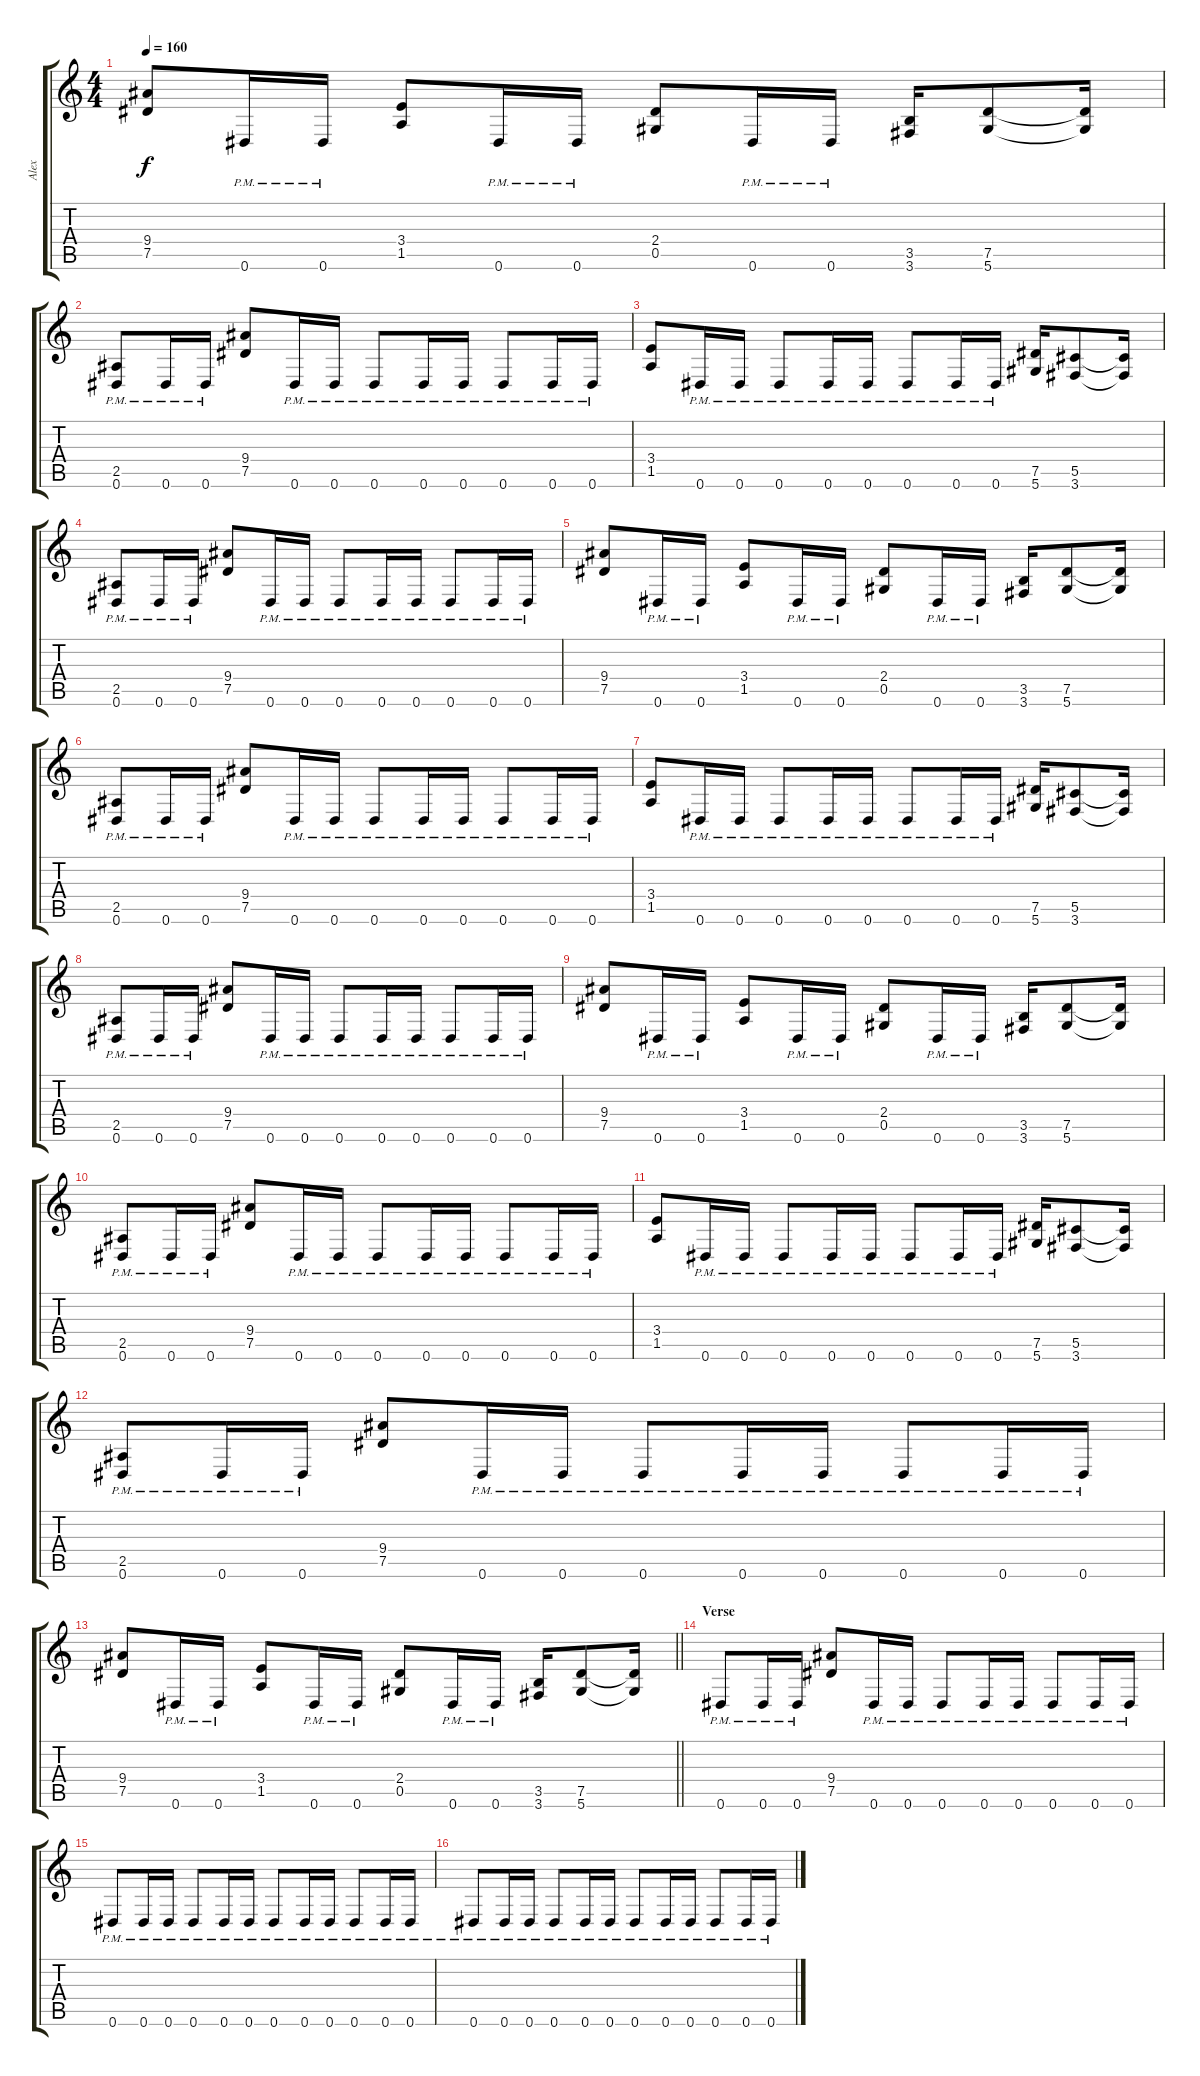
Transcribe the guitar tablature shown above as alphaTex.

\track ("Alex" "Alex") {instrument distortionguitar}
\staff {score tabs}
\tuning (Eb4 Bb3 Gb3 Db3 Ab2 Eb2) {hide}
\ts (4 4)
\tempo 160
\clef g2
\ks c
(9.4 7.5).8{dy f} 0.6{pm}.16 0.6{pm}.16 (3.4 1.5).8 0.6{pm}.16 0.6{pm}.16 (2.4 0.5).8 0.6{pm}.16 0.6{pm}.16 (3.5 3.6).16 (7.5 5.6).8 (7.5{t} 5.6{t}).16 |
(2.5{pm} 0.6{pm}).8 0.6{pm}.16 0.6{pm}.16 (9.4 7.5).8 0.6{pm}.16 0.6{pm}.16 0.6{pm}.8 0.6{pm}.16 0.6{pm}.16 0.6{pm}.8 0.6{pm}.16 0.6{pm}.16 |
(3.4 1.5).8 0.6{pm}.16 0.6{pm}.16 0.6{pm}.8 0.6{pm}.16 0.6{pm}.16 0.6{pm}.8 0.6{pm}.16 0.6{pm}.16 (7.5 5.6).16 (5.5 3.6).8 (5.5{t} 3.6{t}).16 |
(2.5{pm} 0.6{pm}).8 0.6{pm}.16 0.6{pm}.16 (9.4 7.5).8 0.6{pm}.16 0.6{pm}.16 0.6{pm}.8 0.6{pm}.16 0.6{pm}.16 0.6{pm}.8 0.6{pm}.16 0.6{pm}.16 |
(9.4 7.5).8 0.6{pm}.16 0.6{pm}.16 (3.4 1.5).8 0.6{pm}.16 0.6{pm}.16 (2.4 0.5).8 0.6{pm}.16 0.6{pm}.16 (3.5 3.6).16 (7.5 5.6).8 (7.5{t} 5.6{t}).16 |
(2.5{pm} 0.6{pm}).8 0.6{pm}.16 0.6{pm}.16 (9.4 7.5).8 0.6{pm}.16 0.6{pm}.16 0.6{pm}.8 0.6{pm}.16 0.6{pm}.16 0.6{pm}.8 0.6{pm}.16 0.6{pm}.16 |
(3.4 1.5).8 0.6{pm}.16 0.6{pm}.16 0.6{pm}.8 0.6{pm}.16 0.6{pm}.16 0.6{pm}.8 0.6{pm}.16 0.6{pm}.16 (7.5 5.6).16 (5.5 3.6).8 (5.5{t} 3.6{t}).16 |
(2.5{pm} 0.6{pm}).8 0.6{pm}.16 0.6{pm}.16 (9.4 7.5).8 0.6{pm}.16 0.6{pm}.16 0.6{pm}.8 0.6{pm}.16 0.6{pm}.16 0.6{pm}.8 0.6{pm}.16 0.6{pm}.16 |
(9.4 7.5).8 0.6{pm}.16 0.6{pm}.16 (3.4 1.5).8 0.6{pm}.16 0.6{pm}.16 (2.4 0.5).8 0.6{pm}.16 0.6{pm}.16 (3.5 3.6).16 (7.5 5.6).8 (7.5{t} 5.6{t}).16 |
(2.5{pm} 0.6{pm}).8 0.6{pm}.16 0.6{pm}.16 (9.4 7.5).8 0.6{pm}.16 0.6{pm}.16 0.6{pm}.8 0.6{pm}.16 0.6{pm}.16 0.6{pm}.8 0.6{pm}.16 0.6{pm}.16 |
(3.4 1.5).8 0.6{pm}.16 0.6{pm}.16 0.6{pm}.8 0.6{pm}.16 0.6{pm}.16 0.6{pm}.8 0.6{pm}.16 0.6{pm}.16 (7.5 5.6).16 (5.5 3.6).8 (5.5{t} 3.6{t}).16 |
(2.5{pm} 0.6{pm}).8 0.6{pm}.16 0.6{pm}.16 (9.4 7.5).8 0.6{pm}.16 0.6{pm}.16 0.6{pm}.8 0.6{pm}.16 0.6{pm}.16 0.6{pm}.8 0.6{pm}.16 0.6{pm}.16 |
\barLineRight lightlight
(9.4 7.5).8 0.6{pm}.16 0.6{pm}.16 (3.4 1.5).8 0.6{pm}.16 0.6{pm}.16 (2.4 0.5).8 0.6{pm}.16 0.6{pm}.16 (3.5 3.6).16 (7.5 5.6).8 (7.5{t} 5.6{t}).16 |
\section ("" "Verse")
0.6{pm}.8 0.6{pm}.16 0.6{pm}.16 (9.4 7.5).8 0.6{pm}.16 0.6{pm}.16 0.6{pm}.8 0.6{pm}.16 0.6{pm}.16 0.6{pm}.8 0.6{pm}.16 0.6{pm}.16 |
0.6{pm}.8 0.6{pm}.16 0.6{pm}.16 0.6{pm}.8 0.6{pm}.16 0.6{pm}.16 0.6{pm}.8 0.6{pm}.16 0.6{pm}.16 0.6{pm}.8 0.6{pm}.16 0.6{pm}.16 |
0.6{pm}.8 0.6{pm}.16 0.6{pm}.16 0.6{pm}.8 0.6{pm}.16 0.6{pm}.16 0.6{pm}.8 0.6{pm}.16 0.6{pm}.16 0.6{pm}.8 0.6{pm}.16 0.6{pm}.16
